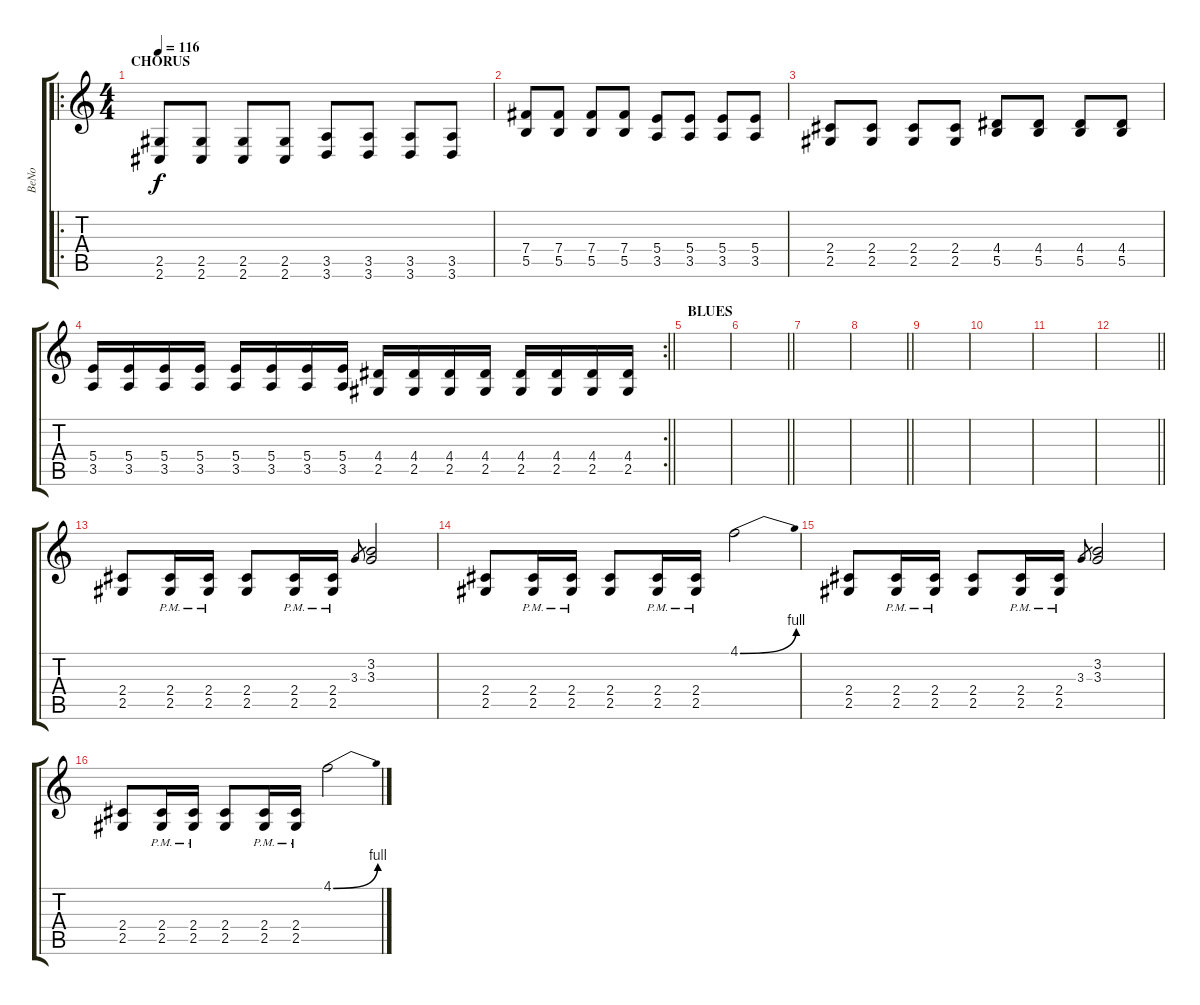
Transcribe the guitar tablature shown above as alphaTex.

\track ("BeNo" "BeNo") {instrument distortionguitar}
\staff {score tabs}
\tuning (Db4 Ab3 E3 B2 Gb2 B1) {hide}
\ro
\ts (4 4)
\section ("" "CHORUS")
\tempo 116
\clef g2
\ks c
(2.5 2.6).8{dy f} (2.5 2.6).8 (2.5 2.6).8 (2.5 2.6).8 (3.5 3.6).8 (3.5 3.6).8 (3.5 3.6).8 (3.5 3.6).8 |
(7.4 5.5).8 (7.4 5.5).8 (7.4 5.5).8 (7.4 5.5).8 (5.4 3.5).8 (5.4 3.5).8 (5.4 3.5).8 (5.4 3.5).8 |
(2.4 2.5).8 (2.4 2.5).8 (2.4 2.5).8 (2.4 2.5).8 (4.4 5.5).8 (4.4 5.5).8 (4.4 5.5).8 (4.4 5.5).8 |
\rc 2
\barLineRight lightlight
(5.4 3.5).16 (5.4 3.5).16 (5.4 3.5).16 (5.4 3.5).16 (5.4 3.5).16 (5.4 3.5).16 (5.4 3.5).16 (5.4 3.5).16 (4.4 2.5).16 (4.4 2.5).16 (4.4 2.5).16 (4.4 2.5).16 (4.4 2.5).16 (4.4 2.5).16 (4.4 2.5).16 (4.4 2.5).16 |
\section ("" "BLUES")
|
\barLineRight lightlight
|
|
\barLineRight lightlight
|
|
|
|
\barLineRight lightlight
|
(2.4 2.5).8 (2.4{pm} 2.5{pm}).16 (2.4{pm} 2.5{pm}).16 (2.4 2.5).8 (2.4{pm} 2.5{pm}).16 (2.4{pm} 2.5{pm}).16 3.3.8{gr} (3.2 3.3).2 |
(2.4 2.5).8 (2.4{pm} 2.5{pm}).16 (2.4{pm} 2.5{pm}).16 (2.4 2.5).8 (2.4{pm} 2.5{pm}).16 (2.4{pm} 2.5{pm}).16 4.1{be (bend 0 0 60 4)}.2 |
(2.4 2.5).8 (2.4{pm} 2.5{pm}).16 (2.4{pm} 2.5{pm}).16 (2.4 2.5).8 (2.4{pm} 2.5{pm}).16 (2.4{pm} 2.5{pm}).16 3.3.8{gr} (3.2 3.3).2 |
(2.4 2.5).8 (2.4{pm} 2.5{pm}).16 (2.4{pm} 2.5{pm}).16 (2.4 2.5).8 (2.4{pm} 2.5{pm}).16 (2.4{pm} 2.5{pm}).16 4.1{be (bend 0 0 60 4)}.2
